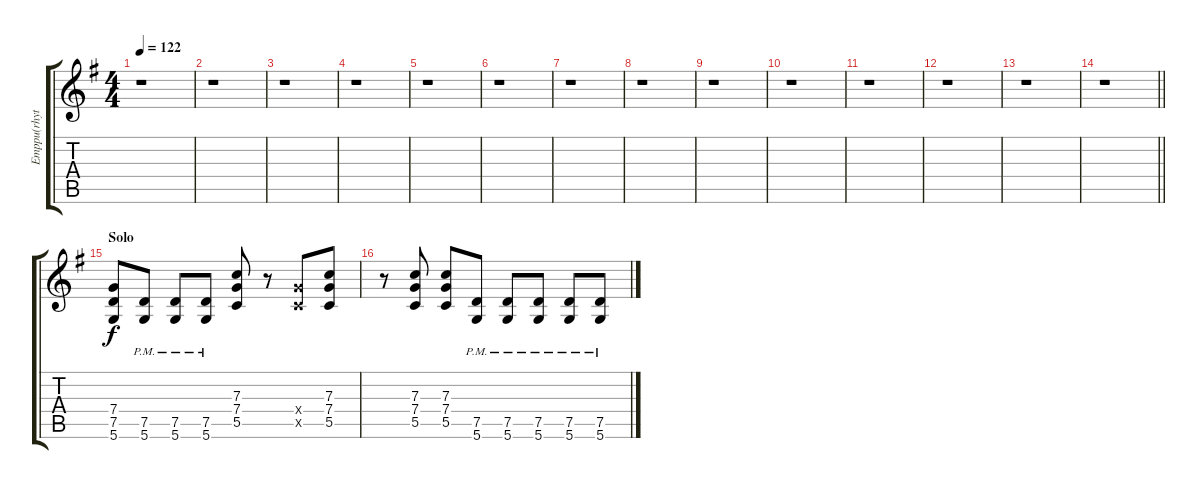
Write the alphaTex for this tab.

\track ("Emppu(rhytm)" "Emppu(rhyt") {instrument distortionguitar}
\staff {score tabs}
\tuning (D4 A3 F3 C3 G2 D2) {hide}
\ts (4 4)
\tempo 122
\clef g2
\ks g
r.1{dy f} |
r.1 |
r.1 |
r.1 |
r.1 |
r.1 |
r.1 |
r.1 |
r.1 |
r.1 |
r.1 |
r.1 |
r.1 |
\barLineRight lightlight
r.1 |
\section ("" "Solo")
(7.4 7.5 5.6).8 (7.5{pm} 5.6{pm}).8 (7.5{pm} 5.6{pm}).8 (7.5{pm} 5.6{pm}).8 (7.3 7.4 5.5).8 r.8 (7.4{x} 5.5{x}).8 (7.3 7.4 5.5).8 |
r.8 (7.3 7.4 5.5).8 (7.3 7.4 5.5).8 (7.5{pm} 5.6{pm}).8 (7.5{pm} 5.6{pm}).8 (7.5{pm} 5.6{pm}).8 (7.5{pm} 5.6{pm}).8 (7.5{pm} 5.6{pm}).8
